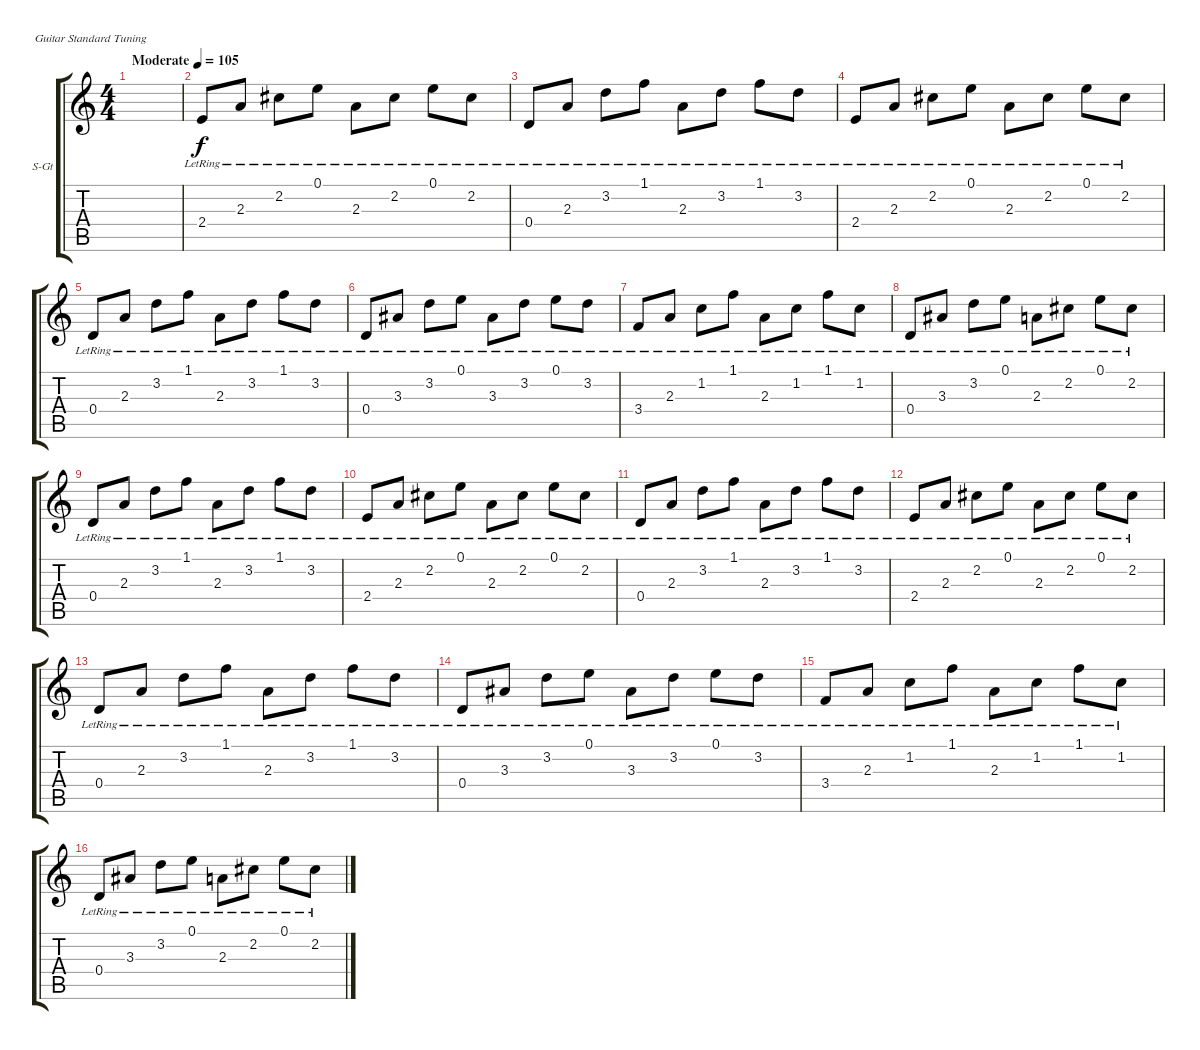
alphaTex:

\bracketExtendMode groupsimilarinstruments
\firstSystemTrackNameOrientation horizontal
\otherSystemsTrackNameOrientation horizontal
\track ("Александр Васильев (левый канал)" "S-Gt") {instrument acousticguitarsteel}
\staff {score tabs}
\tuning (E4 B3 G3 D3 A2 E2)
\ts (4 4)
\beaming (8 2 2 2 2)
\tempo (105 "Moderate")
\clef g2
\scale
0.487395
\ks c
|
\scale
0.256303 2.4{lr}.8 2.3{lr}.8 2.2{lr}.8 0.1{lr}.8 2.3{lr}.8 2.2{lr}.8 0.1{lr}.8 2.2{lr}.8 |
\scale
0.256303 0.4{lr}.8 2.3{lr}.8 3.2{lr}.8 1.1{lr}.8 2.3{lr}.8 3.2{lr}.8 1.1{lr}.8 3.2{lr}.8 |
\scale
0.333333 2.4{lr}.8 2.3{lr}.8 2.2{lr}.8 0.1{lr}.8 2.3{lr}.8 2.2{lr}.8 0.1{lr}.8 2.2{lr}.8 |
\scale
0.333333 0.4{lr}.8 2.3{lr}.8 3.2{lr}.8 1.1{lr}.8 2.3{lr}.8 3.2{lr}.8 1.1{lr}.8 3.2{lr}.8 |
\scale
0.333333 0.4{lr}.8 3.3{lr}.8 3.2{lr}.8 0.1{lr}.8 3.3{lr}.8 3.2{lr}.8 0.1{lr}.8 3.2{lr}.8 |
\scale
0.333333 3.4{lr}.8 2.3{lr}.8 1.2{lr}.8 1.1{lr}.8 2.3{lr}.8 1.2{lr}.8 1.1{lr}.8 1.2{lr}.8 |
\scale
0.333333 0.4{lr}.8 3.3{lr}.8 3.2{lr}.8 0.1{lr}.8 2.3{lr}.8 2.2{lr}.8 0.1{lr}.8 2.2{lr}.8 |
\scale
0.333333 0.4{lr}.8 2.3{lr}.8 3.2{lr}.8 1.1{lr}.8 2.3{lr}.8 3.2{lr}.8 1.1{lr}.8 3.2{lr}.8 |
\scale
0.333333 2.4{lr}.8 2.3{lr}.8 2.2{lr}.8 0.1{lr}.8 2.3{lr}.8 2.2{lr}.8 0.1{lr}.8 2.2{lr}.8 |
\scale
0.333333 0.4{lr}.8 2.3{lr}.8 3.2{lr}.8 1.1{lr}.8 2.3{lr}.8 3.2{lr}.8 1.1{lr}.8 3.2{lr}.8 |
\scale
0.333333 2.4{lr}.8 2.3{lr}.8 2.2{lr}.8 0.1{lr}.8 2.3{lr}.8 2.2{lr}.8 0.1{lr}.8 2.2{lr}.8 |
\scale
0.333333 0.4{lr}.8 2.3{lr}.8 3.2{lr}.8 1.1{lr}.8 2.3{lr}.8 3.2{lr}.8 1.1{lr}.8 3.2{lr}.8 |
\scale
0.333333 0.4{lr}.8 3.3{lr}.8 3.2{lr}.8 0.1{lr}.8 3.3{lr}.8 3.2{lr}.8 0.1{lr}.8 3.2{lr}.8 |
\scale
0.333333 3.4{lr}.8 2.3{lr}.8 1.2{lr}.8 1.1{lr}.8 2.3{lr}.8 1.2{lr}.8 1.1{lr}.8 1.2{lr}.8 |
0.4{lr}.8 3.3{lr}.8 3.2{lr}.8 0.1{lr}.8 2.3{lr}.8 2.2{lr}.8 0.1{lr}.8 2.2{lr}.8
